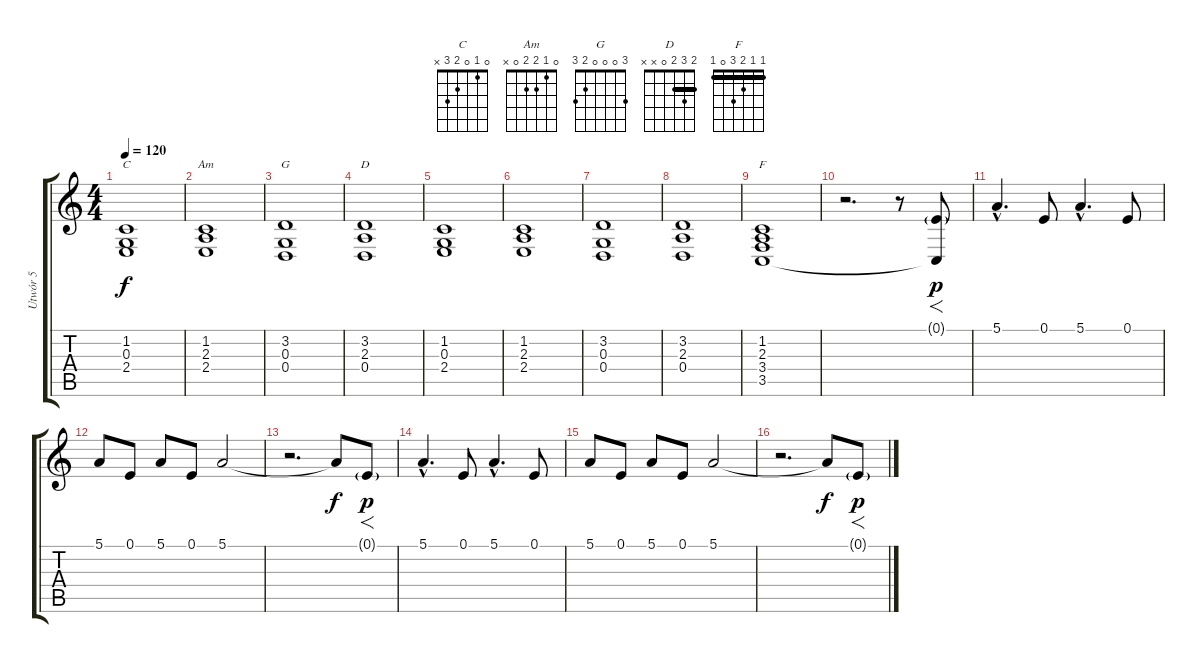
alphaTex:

\track ("Utwór 5" "Utwór 5") {instrument pad8sweep}
\staff {score tabs}
\tuning (E4 B3 G3 D3 A2 E2) {hide}
\chord ("C" 0 1 0 2 3 x)
\chord ("Am" 0 1 2 2 0 x)
\chord ("G" 3 0 0 0 2 3)
\chord ("D" 2 3 2 0 x x) {barre 2}
\chord ("F" 1 1 2 3 0 1) {barre 1}
\ts (4 4)
\tempo 120
\clef g2
\ks c
(1.2 0.3 2.4).1{ch "C" dy f} |
(1.2 2.3 2.4).1{ch "Am"} |
(3.2 0.3 0.4).1{ch "G"} |
(3.2 2.3 0.4).1{ch "D"} |
(1.2 0.3 2.4).1 |
(1.2 2.3 2.4).1 |
(3.2 0.3 0.4).1 |
(3.2 2.3 0.4).1 |
(1.2 2.3 3.4 3.5).1{ch "F"} |
r.2{d} r.8 (0.1{g} 3.5{t}).8{f dy p} |
5.1{hac}.4{d} 0.1.8 5.1{hac}.4{d} 0.1.8 |
5.1.8 0.1.8 5.1.8 0.1.8 5.1.2 |
r.2{d} 5.1{t}.8{dy f} 0.1{g}.8{f dy p} |
5.1{hac}.4{d} 0.1.8 5.1{hac}.4{d} 0.1.8 |
5.1.8 0.1.8 5.1.8 0.1.8 5.1.2 |
r.2{d} 5.1{t}.8{dy f} 0.1{g}.8{f dy p}
